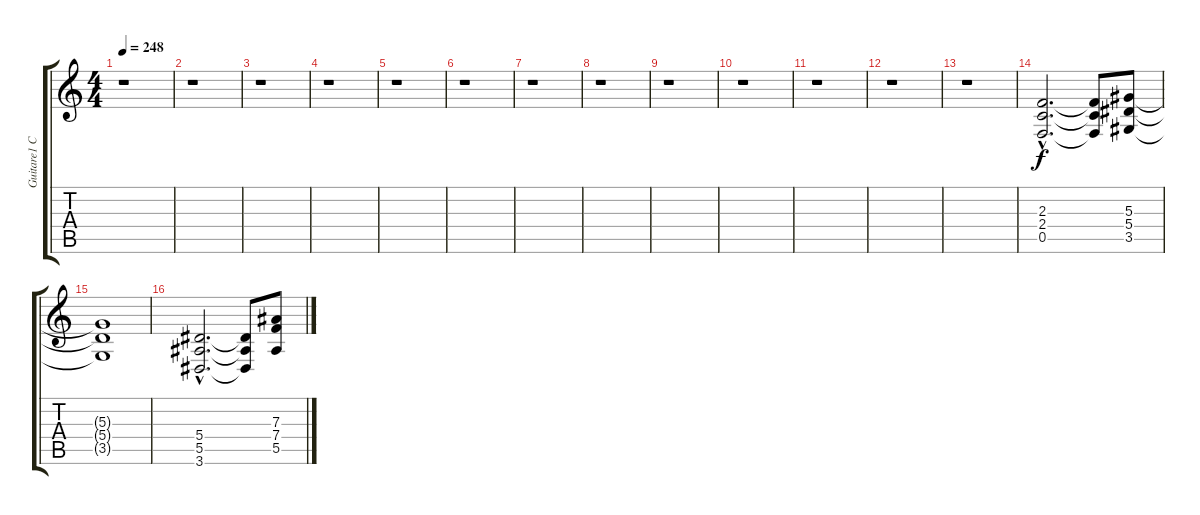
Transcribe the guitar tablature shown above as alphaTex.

\track ("Guitare1 C 61-62 a voir" "Guitare1 C") {instrument overdrivenguitar}
\staff {score tabs}
\tuning (C4 G3 Eb3 Bb2 F2 C2) {hide}
\ts (4 4)
\tempo 248
\clef g2
\ks c
r.1{dy f} |
r.1 |
r.1 |
r.1 |
r.1 |
r.1 |
r.1 |
r.1 |
r.1 |
r.1 |
r.1 |
r.1 |
r.1 |
(2.3{hac} 2.4{hac} 0.5{hac}).2{d} (2.3{t} 2.4{t} 0.5{t}).8 (5.3 5.4 3.5).8 |
(5.3{t} 5.4{t} 3.5{t}).1 |
(5.4{hac} 5.5{hac} 3.6{hac}).2{d} (5.4{t} 5.5{t} 3.6{t}).8 (7.3 7.4 5.5).8
